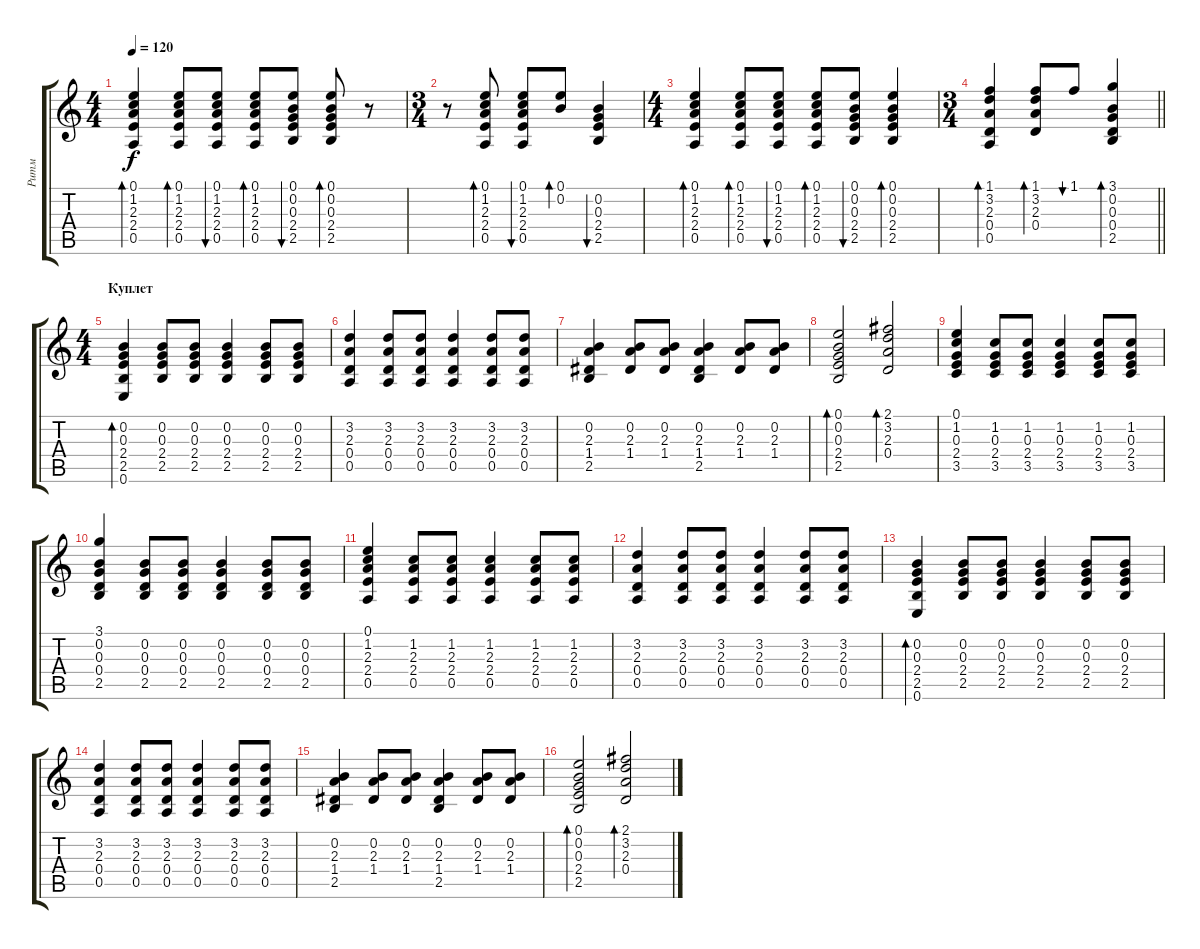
\track ("Ритм" "Ритм") {instrument acousticguitarsteel}
\staff {score tabs}
\tuning (E4 B3 G3 D3 A2 E2) {hide}
\ts (4 4)
\tempo 120
\clef g2
\ks c
(0.1 1.2 2.3 2.4 0.5).4{bd 60 dy f} (0.1 1.2 2.3 2.4 0.5).8{bd 30} (0.1 1.2 2.3 2.4 0.5).8{bu 30} (0.1 1.2 2.3 2.4 0.5).8{bd 30} (0.1 0.2 0.3 2.4 2.5).8{bu 30} (0.1 0.2 0.3 2.4 2.5).8{bd 30} r.8 |
\ts (3 4)
r.8 (0.1 1.2 2.3 2.4 0.5).8{bd 60} (0.1 1.2 2.3 2.4 0.5).8{bu 30} (0.1 0.2).8{bd 30} (0.2 0.3 2.4 2.5).4{bu 30} |
\ts (4 4)
(0.1 1.2 2.3 2.4 0.5).4{bd 60} (0.1 1.2 2.3 2.4 0.5).8{bd 30} (0.1 1.2 2.3 2.4 0.5).8{bu 30} (0.1 1.2 2.3 2.4 0.5).8{bd 30} (0.1 0.2 0.3 2.4 2.5).8{bu 30} (0.1 0.2 0.3 2.4 2.5).4{bd 30} |
\ts (3 4)
\barLineRight lightlight
(1.1 3.2 2.3 0.4 0.5).4{bd 60} (1.1 3.2 2.3 0.4).8{bd 30} 1.1.8{bu 30} (3.1 0.2 0.3 0.4 2.5).4{bd 30} |
\ts (4 4)
\section ("" "Куплет")
(0.2 0.3 2.4 2.5 0.6).4{bd 120} (0.2 0.3 2.4 2.5).8 (0.2 0.3 2.4 2.5).8 (0.2 0.3 2.4 2.5).4 (0.2 0.3 2.4 2.5).8 (0.2 0.3 2.4 2.5).8 |
(3.2 2.3 0.4 0.5).4 (3.2 2.3 0.4 0.5).8 (3.2 2.3 0.4 0.5).8 (3.2 2.3 0.4 0.5).4 (3.2 2.3 0.4 0.5).8 (3.2 2.3 0.4 0.5).8 |
(0.2 2.3 1.4 2.5).4 (0.2 2.3 1.4).8 (0.2 2.3 1.4).8 (0.2 2.3 1.4 2.5).4 (0.2 2.3 1.4).8 (0.2 2.3 1.4).8 |
(0.1 0.2 0.3 2.4 2.5).2{bd 120} (2.1 3.2 2.3 0.4).2{bd 120} |
(0.1 1.2 0.3 2.4 3.5).4 (1.2 0.3 2.4 3.5).8 (1.2 0.3 2.4 3.5).8 (1.2 0.3 2.4 3.5).4 (1.2 0.3 2.4 3.5).8 (1.2 0.3 2.4 3.5).8 |
(3.1 0.2 0.3 0.4 2.5).4 (0.2 0.3 0.4 2.5).8 (0.2 0.3 0.4 2.5).8 (0.2 0.3 0.4 2.5).4 (0.2 0.3 0.4 2.5).8 (0.2 0.3 0.4 2.5).8 |
(0.1 1.2 2.3 2.4 0.5).4 (1.2 2.3 2.4 0.5).8 (1.2 2.3 2.4 0.5).8 (1.2 2.3 2.4 0.5).4 (1.2 2.3 2.4 0.5).8 (1.2 2.3 2.4 0.5).8 |
(3.2 2.3 0.4 0.5).4 (3.2 2.3 0.4 0.5).8 (3.2 2.3 0.4 0.5).8 (3.2 2.3 0.4 0.5).4 (3.2 2.3 0.4 0.5).8 (3.2 2.3 0.4 0.5).8 |
(0.2 0.3 2.4 2.5 0.6).4{bd 120} (0.2 0.3 2.4 2.5).8 (0.2 0.3 2.4 2.5).8 (0.2 0.3 2.4 2.5).4 (0.2 0.3 2.4 2.5).8 (0.2 0.3 2.4 2.5).8 |
(3.2 2.3 0.4 0.5).4 (3.2 2.3 0.4 0.5).8 (3.2 2.3 0.4 0.5).8 (3.2 2.3 0.4 0.5).4 (3.2 2.3 0.4 0.5).8 (3.2 2.3 0.4 0.5).8 |
(0.2 2.3 1.4 2.5).4 (0.2 2.3 1.4).8 (0.2 2.3 1.4).8 (0.2 2.3 1.4 2.5).4 (0.2 2.3 1.4).8 (0.2 2.3 1.4).8 |
(0.1 0.2 0.3 2.4 2.5).2{bd 120} (2.1 3.2 2.3 0.4).2{bd 120}
